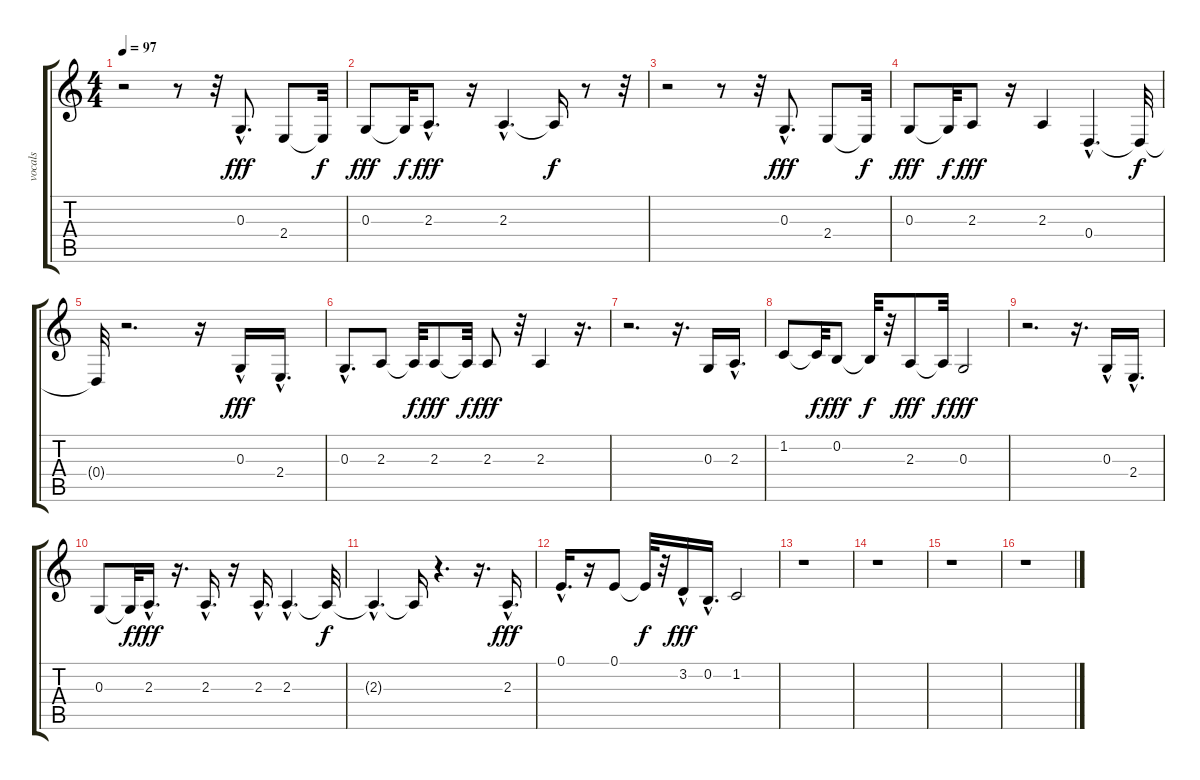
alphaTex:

\track ("vocals" "vocals") {instrument acousticgrandpiano}
\staff {score tabs}
\tuning (E4 B3 G3 D3 A2 E2) {hide}
\ts (4 4)
\tempo 97
\clef g2
\ks c
r.2{dy fff} r.8 r.32 0.3{hac}.8{d volume 16 instrument acousticgrandpiano} 2.4.8 2.4{t}.32{dy f} |
0.3.8{dy fff} 0.3{t}.32{dy f} 2.3{hac}.8{d dy fff} r.16 2.3{hac}.4{d} 2.3{t}.16{dy f} r.8 r.32 |
r.2 r.8 r.32 0.3{hac}.8{d dy fff} 2.4.8 2.4{t}.32{dy f} |
0.3.8{dy fff} 0.3{t}.32{dy f} 2.3.8{dy fff} r.16 2.3.4 0.4{hac}.4{d} 0.4{t}.32{dy f} |
0.4{t}.32 r.2{d} r.16 0.3{hac}.16{dy fff} 2.4{hac}.16{d} |
0.3{hac}.8{d} 2.3.8 2.3{t}.32{dy f} 2.3.8{dy fff} 2.3{t}.32{dy f} 2.3.8{dy fff} r.32 2.3.4 r.16{d} |
r.2{d} r.16{d} 0.3.16 2.3{hac}.16{d} |
1.2.8 1.2{t}.32{dy f} 0.2.8{dy fff} 0.2{t}.32{dy f} r.32 2.3.8{dy fff} 2.3{t}.32{dy f} 0.3.2{dy fff} |
r.2{d} r.16{d} 0.3{hac}.16 2.4{hac}.16{d} |
0.3.8 0.3{t}.32{dy f} 2.3{hac}.16{d dy fff} r.16{d} 2.3{hac}.16{d} r.16 2.3{hac}.16{d} 2.3{hac}.4{d} 2.3{t}.32{dy f} |
2.3{hac t}.4{d} 2.3{t}.16 r.4{d} r.16{d} 2.3{hac}.16{d dy fff} |
0.1{hac}.16{d} r.16 0.1.8 0.1{t}.32{dy f} r.32 3.2{hac}.16{dy fff} 0.2{hac}.16{d} 1.2.2 |
r.1 |
r.1 |
r.1 |
r.1
